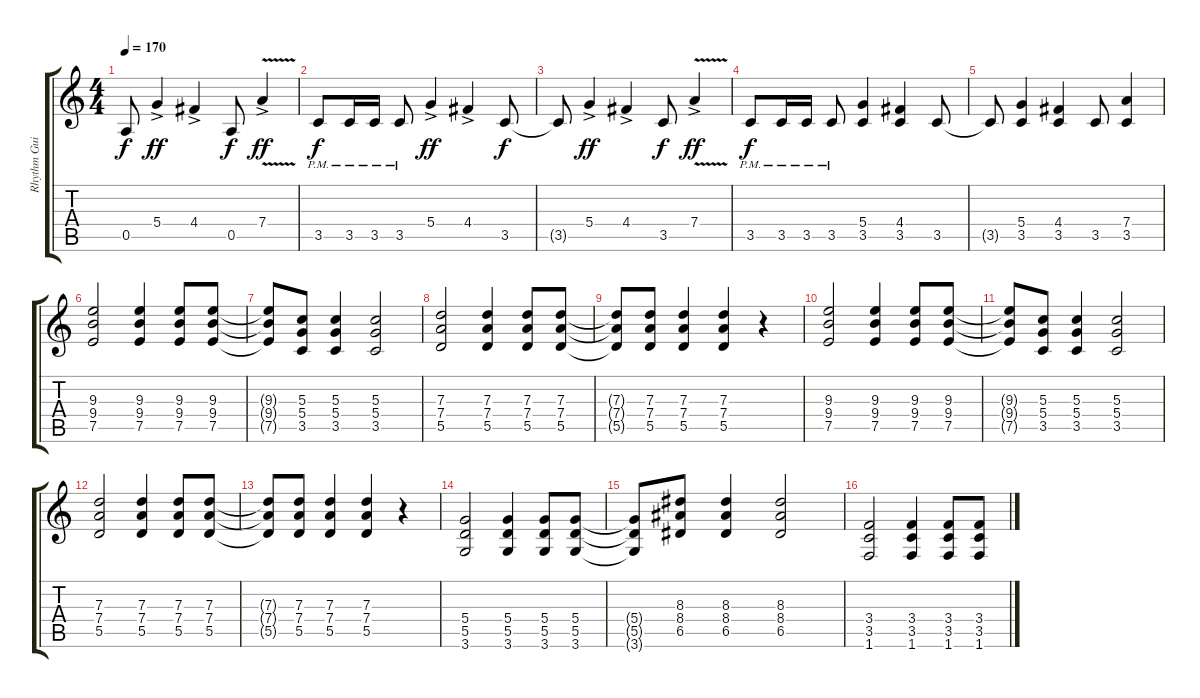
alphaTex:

\track ("Rhythm Guitar 1" "Rhythm Gui") {instrument distortionguitar}
\staff {score tabs}
\tuning (E4 B3 G3 D3 A2 E2) {hide}
\ts (4 4)
\tempo 170
\clef g2
\ks c
0.5{t}.8{dy f} 5.4{ac}.4{dy ff} 4.4{ac}.4 0.5.8{dy f} 7.4{v ac}.4{dy ff} |
3.5{pm}.8{dy f} 3.5{pm}.16 3.5{pm}.16 3.5{pm}.8 5.4{ac}.4{dy ff} 4.4{ac}.4 3.5.8{dy f} |
3.5{t}.8 5.4{ac}.4{dy ff} 4.4{ac}.4 3.5.8{dy f} 7.4{v ac}.4{dy ff} |
3.5{pm}.8{dy f} 3.5{pm}.16 3.5{pm}.16 3.5{pm}.8 (5.4 3.5).4 (4.4 3.5).4 3.5.8 |
3.5{t}.8 (5.4 3.5).4 (4.4 3.5).4 3.5.8 (7.4 3.5).4 |
(9.3 9.4 7.5).2 (9.3 9.4 7.5).4 (9.3 9.4 7.5).8 (9.3 9.4 7.5).8 |
(9.3{t} 9.4{t} 7.5{t}).8 (5.3 5.4 3.5).8 (5.3 5.4 3.5).4 (5.3 5.4 3.5).2 |
(7.3 7.4 5.5).2 (7.3 7.4 5.5).4 (7.3 7.4 5.5).8 (7.3 7.4 5.5).8 |
(7.3{t} 7.4{t} 5.5{t}).8 (7.3 7.4 5.5).8 (7.3 7.4 5.5).4 (7.3 7.4 5.5).4 r.4 |
(9.3 9.4 7.5).2 (9.3 9.4 7.5).4 (9.3 9.4 7.5).8 (9.3 9.4 7.5).8 |
(9.3{t} 9.4{t} 7.5{t}).8 (5.3 5.4 3.5).8 (5.3 5.4 3.5).4 (5.3 5.4 3.5).2 |
(7.3 7.4 5.5).2 (7.3 7.4 5.5).4 (7.3 7.4 5.5).8 (7.3 7.4 5.5).8 |
(7.3{t} 7.4{t} 5.5{t}).8 (7.3 7.4 5.5).8 (7.3 7.4 5.5).4 (7.3 7.4 5.5).4 r.4 |
(5.4 5.5 3.6).2 (5.4 5.5 3.6).4 (5.4 5.5 3.6).8 (5.4 5.5 3.6).8 |
(5.4{t} 5.5{t} 3.6{t}).8 (8.3 8.4 6.5).8 (8.3 8.4 6.5).4 (8.3 8.4 6.5).2 |
(3.4 3.5 1.6).2 (3.4 3.5 1.6).4 (3.4 3.5 1.6).8 (3.4 3.5 1.6).8
